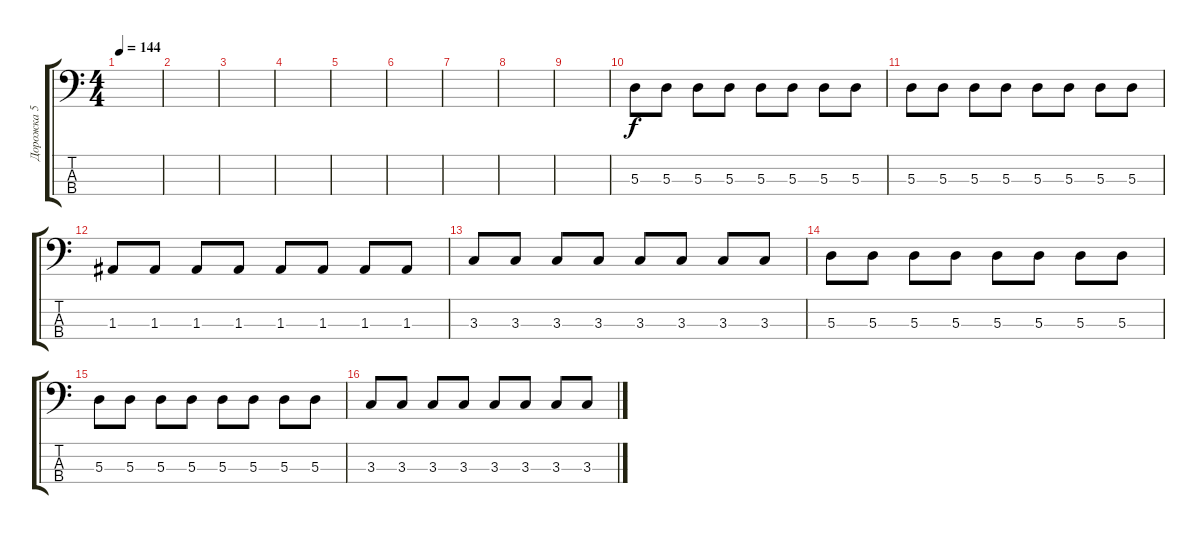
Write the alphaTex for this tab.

\track ("Дорожка 5" "Дорожка 5") {instrument electricbasspick}
\staff {score tabs}
\tuning (G2 D2 A1 E1) {hide}
\ts (4 4)
\tempo 144
\clef f4
\ks c
|
|
|
|
|
|
|
|
|
5.3.8{instrument electricbassfinger} 5.3.8 5.3.8 5.3.8 5.3.8 5.3.8 5.3.8 5.3.8 |
5.3.8 5.3.8 5.3.8 5.3.8 5.3.8 5.3.8 5.3.8 5.3.8 |
1.3.8 1.3.8 1.3.8 1.3.8 1.3.8 1.3.8 1.3.8 1.3.8 |
3.3.8 3.3.8 3.3.8 3.3.8 3.3.8 3.3.8 3.3.8 3.3.8 |
5.3.8 5.3.8 5.3.8 5.3.8 5.3.8 5.3.8 5.3.8 5.3.8 |
5.3.8 5.3.8 5.3.8 5.3.8 5.3.8 5.3.8 5.3.8 5.3.8 |
3.3.8 3.3.8 3.3.8 3.3.8 3.3.8 3.3.8 3.3.8 3.3.8
